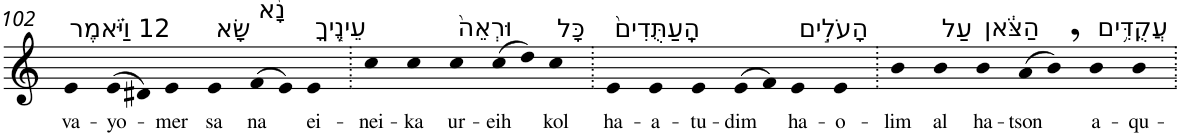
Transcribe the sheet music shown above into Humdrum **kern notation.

**kern	**text
*part1	*part1
*staff1	*staff1
*I"Piano	*
*I'Pno	*
!!LO:PB:g=z
*clefG2	*
*k[]	*
=102	=102
!LO:TX:a:t=12 וַיֹּ֗אמֶר	!
!	!LO:LY:b
4e	va-
!	!LO:LY:b
(>8e	-yo-
8d#X)	.
!	!LO:LY:b
4e	-mer
!LO:TX:a:t=שָׂא	!
!	!LO:LY:b
4e	sa
!LO:TX:a:t=נָ֨א	!
!	!LO:LY:b
(>8f	na
8e)	.
!LO:TX:a:t=עֵינֶ֤יךָ	!
!	!LO:LY:b
4e	ei-
=103.	=103.
!	!LO:LY:b
4cc	-nei-
!	!LO:LY:b
4cc	-ka
!LO:TX:a:t=וּרְאֵה֙	!
!	!LO:LY:b
4cc	ur-
!	!LO:LY:b
(>8cc	-eih
8dd)	.
!LO:TX:a:t=כָּל	!
!	!LO:LY:b
4cc	kol
=104.	=104.
!LO:TX:a:t=הָֽעַתֻּדִים֙	!
!	!LO:LY:b
4e	ha-
!	!LO:LY:b
4e	-a-
!	!LO:LY:b
4e	-tu-
!	!LO:LY:b
(>8e	-dim
8f)	.
!LO:TX:a:t=הָעֹלִ֣ים	!
!	!LO:LY:b
4e	ha-
!	!LO:LY:b
4e	-o-
=105.	=105.
!	!LO:LY:b
4b	-lim
!LO:TX:a:t=עַל	!
!	!LO:LY:b
4b	al
!LO:TX:a:t=הַצֹּ֔אן	!
!	!LO:LY:b
4b	ha-
!	!LO:LY:b
(>8a	-tson
8b,)	.
!LO:TX:a:t=עֲקֻדִּ֥ים	!
!	!LO:LY:b
4b	a-
!	!LO:LY:b
4b	-qu-
=.	=.
*-	*-
